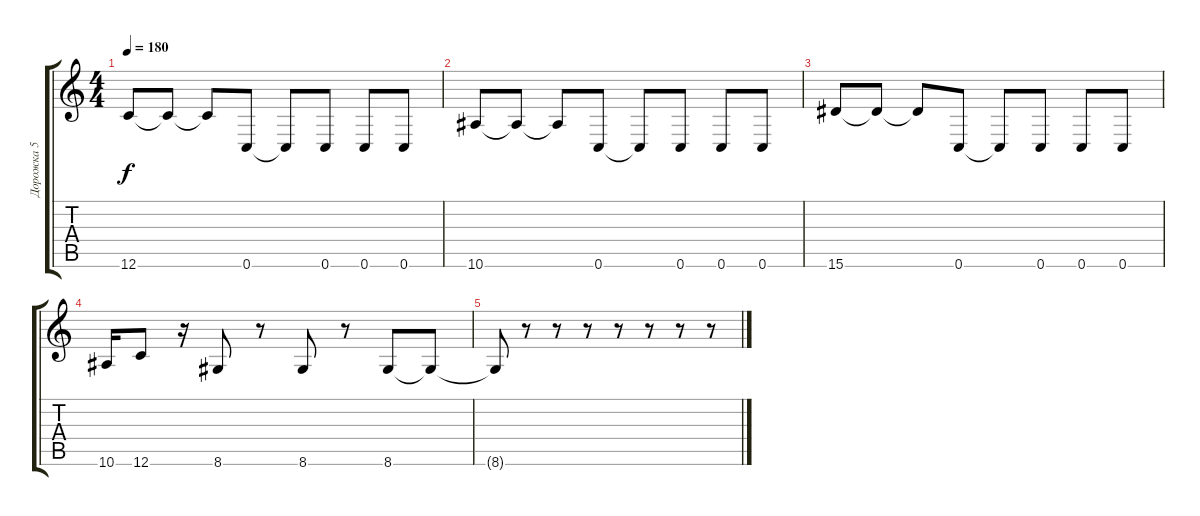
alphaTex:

\track ("Дорожка 5" "Дорожка 5") {instrument overdrivenguitar}
\staff {score tabs}
\tuning (D4 A3 F3 C3 G2 C2) {hide}
\ts (4 4)
\tempo 180
\clef g2
\ks c
12.6.8{dy f} 12.6{t}.8 12.6{t}.8 0.6.8 0.6{t}.8 0.6.8 0.6.8 0.6.8 |
10.6.8 10.6{t}.8 10.6{t}.8 0.6.8 0.6{t}.8 0.6.8 0.6.8 0.6.8 |
15.6.8 15.6{t}.8 15.6{t}.8 0.6.8 0.6{t}.8 0.6.8 0.6.8 0.6.8 |
10.6.16 12.6.8 r.16 8.6.8 r.8 8.6.8 r.8 8.6.8 8.6{t}.8 |
8.6{t}.8 r.8 r.8 r.8 r.8 r.8 r.8 r.8
